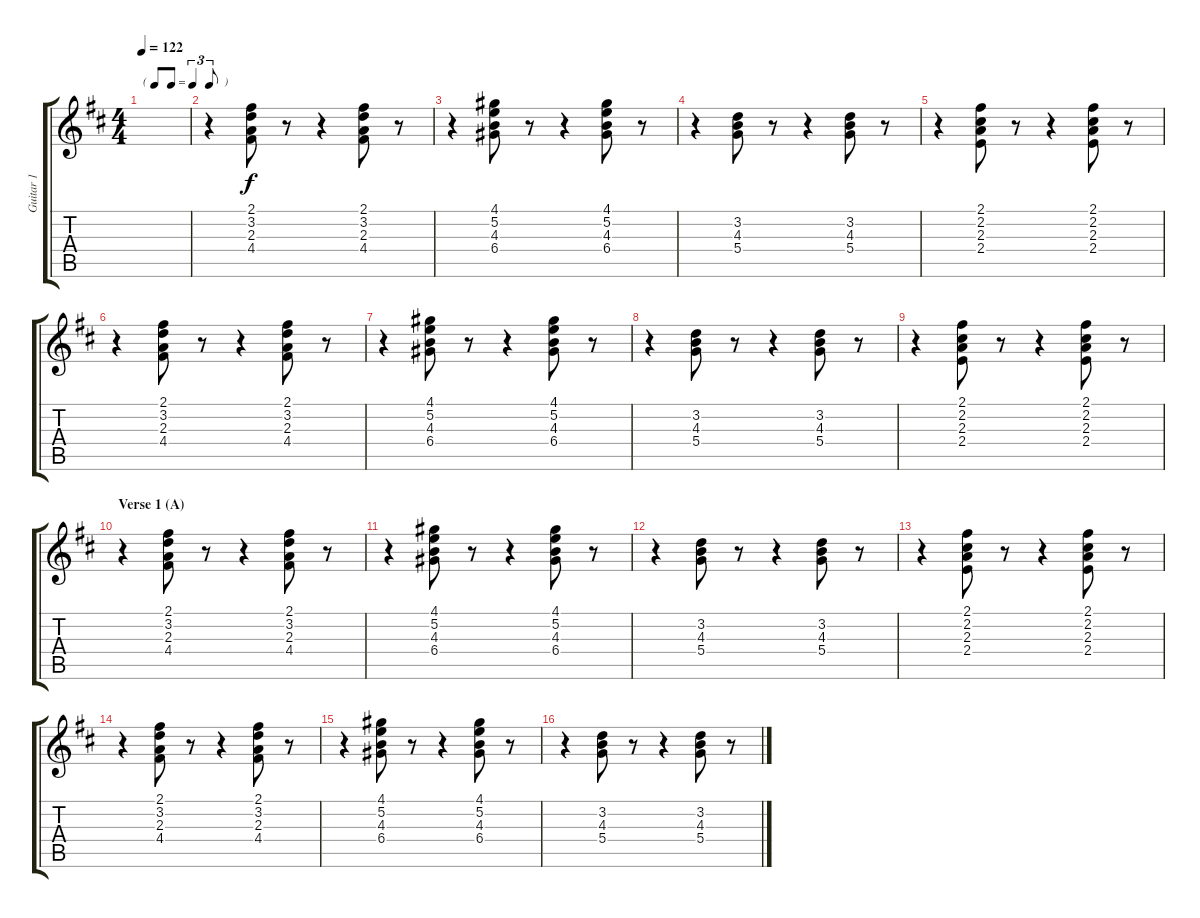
\track ("Guitar 1" "Guitar 1") {instrument electricguitarjazz}
\staff {score tabs}
\tuning (E4 B3 G3 D3 A2 E2) {hide}
\ts (4 4)
\tf triplet8th
\tempo 122
\clef g2
\ks d
|
r.4 (2.1 3.2 2.3 4.4).8 r.8 r.4 (2.1 3.2 2.3 4.4).8 r.8 |
r.4 (4.1 5.2 4.3 6.4).8 r.8 r.4 (4.1 5.2 4.3 6.4).8 r.8 |
r.4 (3.2 4.3 5.4).8 r.8 r.4 (3.2 4.3 5.4).8 r.8 |
r.4 (2.1 2.2 2.3 2.4).8 r.8 r.4 (2.1 2.2 2.3 2.4).8 r.8 |
r.4 (2.1 3.2 2.3 4.4).8 r.8 r.4 (2.1 3.2 2.3 4.4).8 r.8 |
r.4 (4.1 5.2 4.3 6.4).8 r.8 r.4 (4.1 5.2 4.3 6.4).8 r.8 |
r.4 (3.2 4.3 5.4).8 r.8 r.4 (3.2 4.3 5.4).8 r.8 |
r.4 (2.1 2.2 2.3 2.4).8 r.8 r.4 (2.1 2.2 2.3 2.4).8 r.8 |
\section ("" "Verse 1 (A)")
r.4 (2.1 3.2 2.3 4.4).8 r.8 r.4 (2.1 3.2 2.3 4.4).8 r.8 |
r.4 (4.1 5.2 4.3 6.4).8 r.8 r.4 (4.1 5.2 4.3 6.4).8 r.8 |
r.4 (3.2 4.3 5.4).8 r.8 r.4 (3.2 4.3 5.4).8 r.8 |
r.4 (2.1 2.2 2.3 2.4).8 r.8 r.4 (2.1 2.2 2.3 2.4).8 r.8 |
r.4 (2.1 3.2 2.3 4.4).8 r.8 r.4 (2.1 3.2 2.3 4.4).8 r.8 |
r.4 (4.1 5.2 4.3 6.4).8 r.8 r.4 (4.1 5.2 4.3 6.4).8 r.8 |
r.4 (3.2 4.3 5.4).8 r.8 r.4 (3.2 4.3 5.4).8 r.8
